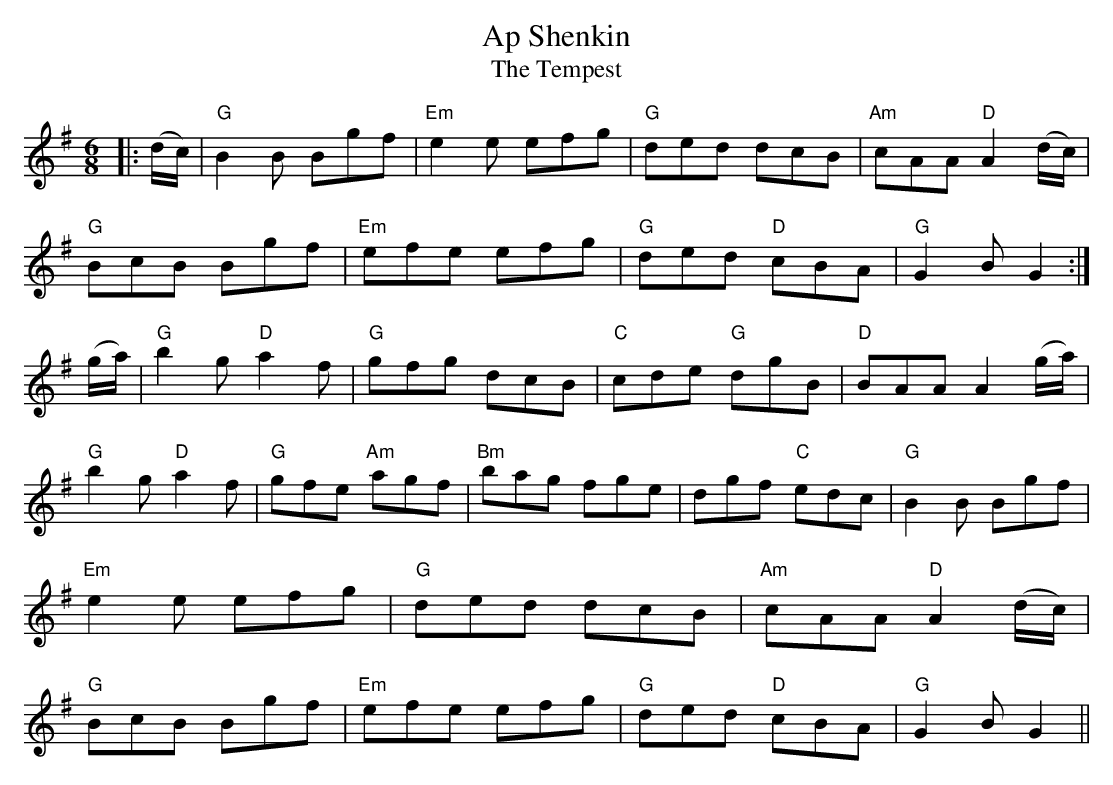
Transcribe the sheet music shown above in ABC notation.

X:1
T:Ap Shenkin
T:Tempest, The
M:6/8
K:G
|:(d/c/)|\
"G"B2B Bgf|"Em"e2e efg|"G"ded dcB|"Am"cAA "D"A2 (d/c/)|\
"G"BcB Bgf|"Em"efe efg|"G"ded "D"cBA|"G"G2 B G2:|\
(g/a/)|\
"G"b2g "D"a2f|"G"gfg dcB|"C"cde "G"dgB|"D"BAA A2 (g/a/)|\
"G"b2g "D"a2f|"G"gfe "Am"agf|"Bm"bag fge|dgf "C"edc|\
"G"B2B Bgf|"Em"e2e efg|"G"ded dcB|"Am"cAA "D"A2 (d/c/)|\
"G"BcB Bgf|"Em"efe efg|"G"ded "D"cBA|"G"G2 B G2||
